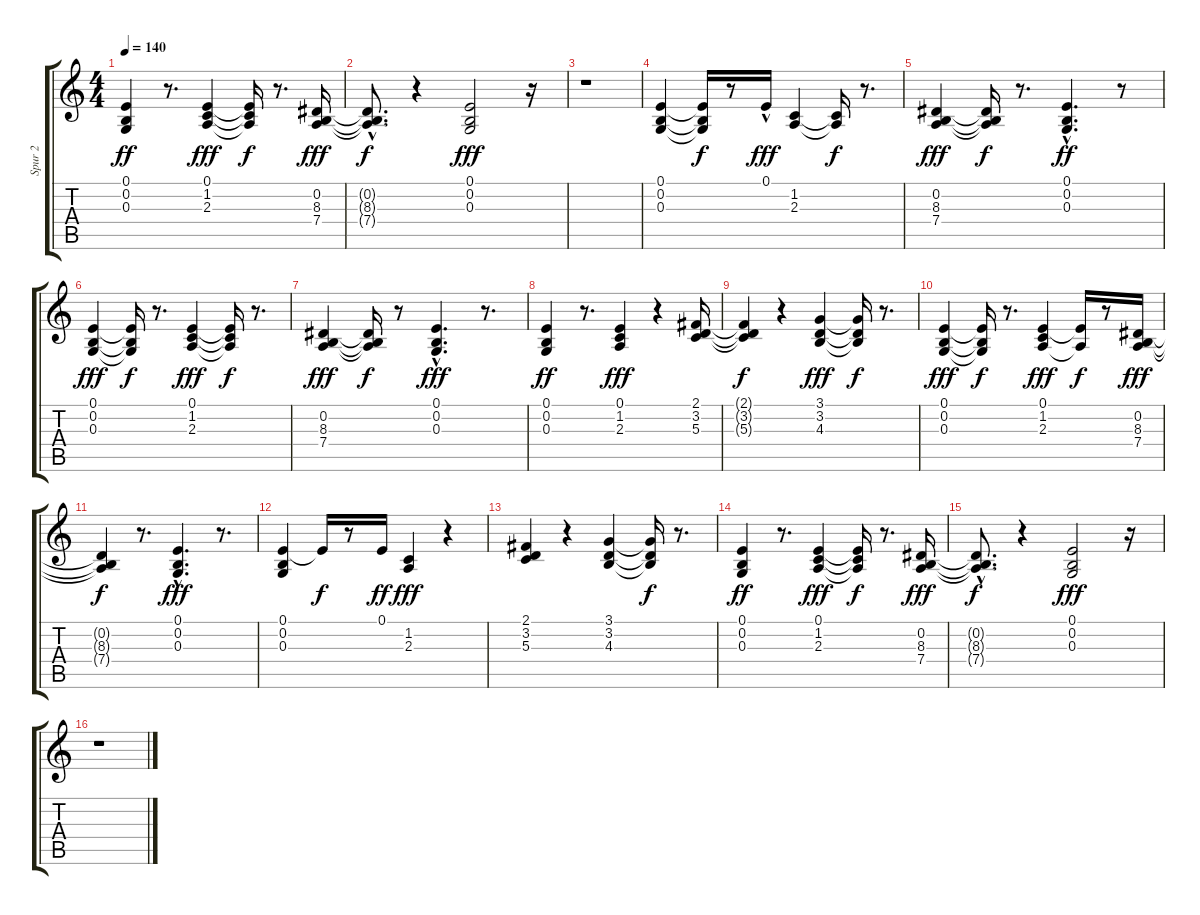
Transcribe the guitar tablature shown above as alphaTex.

\track ("Spur 2" "Spur 2") {instrument stringensemble2}
\staff {score tabs}
\tuning (E4 B3 G3 D3 A2 E2) {hide}
\ts (4 4)
\tempo 140
\clef g2
\ks c
(0.1 0.2 0.3).4{dy ff} r.8{d} (0.1 1.2 2.3).4{dy fff} (0.1{t} 1.2{t} 2.3{t}).16{dy f} r.8{d} (0.2 8.3 7.4).16{dy fff} |
(0.2{hac t} 8.3{hac t} 7.4{hac t}).8{d dy f} r.4 (0.1 0.2 0.3).2{dy fff} r.16 |
r.1 |
(0.1 0.2 0.3).4 (0.1{t} 0.2{t} 0.3{t}).16{dy f} r.8 0.1{hac}.16{dy fff} (1.2 2.3).4 (1.2{t} 2.3{t}).16{dy f} r.8{d} |
(0.2 8.3 7.4).4{dy fff} (0.2{t} 8.3{t} 7.4{t}).16{dy f} r.8{d} (0.1 0.2 0.3{hac}).4{d dy ff} r.8 |
(0.1 0.2 0.3).4{dy fff} (0.1{t} 0.2{t} 0.3{t}).16{dy f} r.8{d} (0.1 1.2 2.3).4{dy fff} (0.1{t} 1.2{t} 2.3{t}).16{dy f} r.8{d} |
(0.2 8.3 7.4).4{dy fff} (0.2{t} 8.3{t} 7.4{t}).16{dy f} r.8 (0.1{hac} 0.2{hac} 0.3{hac}).4{d dy fff} r.8{d} |
(0.1 0.2 0.3).4{dy ff} r.8{d} (0.1 1.2 2.3).4{dy fff} r.4 (2.1 3.2 5.3).16 |
(2.1{t} 3.2{t} 5.3{t}).4{dy f} r.4 (3.1 3.2 4.3).4{dy fff} (3.1{t} 3.2{t} 4.3{t}).16{dy f} r.8{d} |
(0.1 0.2 0.3).4{dy fff} (0.1{t} 0.2{t} 0.3{t}).16{dy f} r.8{d} (0.1 1.2 2.3).4{dy fff} (0.1{t} 2.3{t}).16{dy f} r.8 (0.2 8.3 7.4).16{dy fff} |
(0.2{t} 8.3{t} 7.4{t}).4{dy f} r.8{d} (0.1{hac} 0.2{hac} 0.3{hac}).4{d dy fff} r.8{d} |
(0.1 0.2 0.3).4 0.1{t}.16{dy f} r.8 0.1.16{dy ff} (1.2 2.3).4{dy fff} r.4 |
(2.1 3.2 5.3).4 r.4 (3.1 3.2 4.3).4 (3.1{t} 3.2{t} 4.3{t}).16{dy f} r.8{d} |
(0.1 0.2 0.3).4{dy ff} r.8{d} (0.1 1.2 2.3).4{dy fff} (0.1{t} 1.2{t} 2.3{t}).16{dy f} r.8{d} (0.2 8.3 7.4).16{dy fff} |
(0.2{hac t} 8.3{hac t} 7.4{hac t}).8{d dy f} r.4 (0.1 0.2 0.3).2{dy fff} r.16 |
r.1
